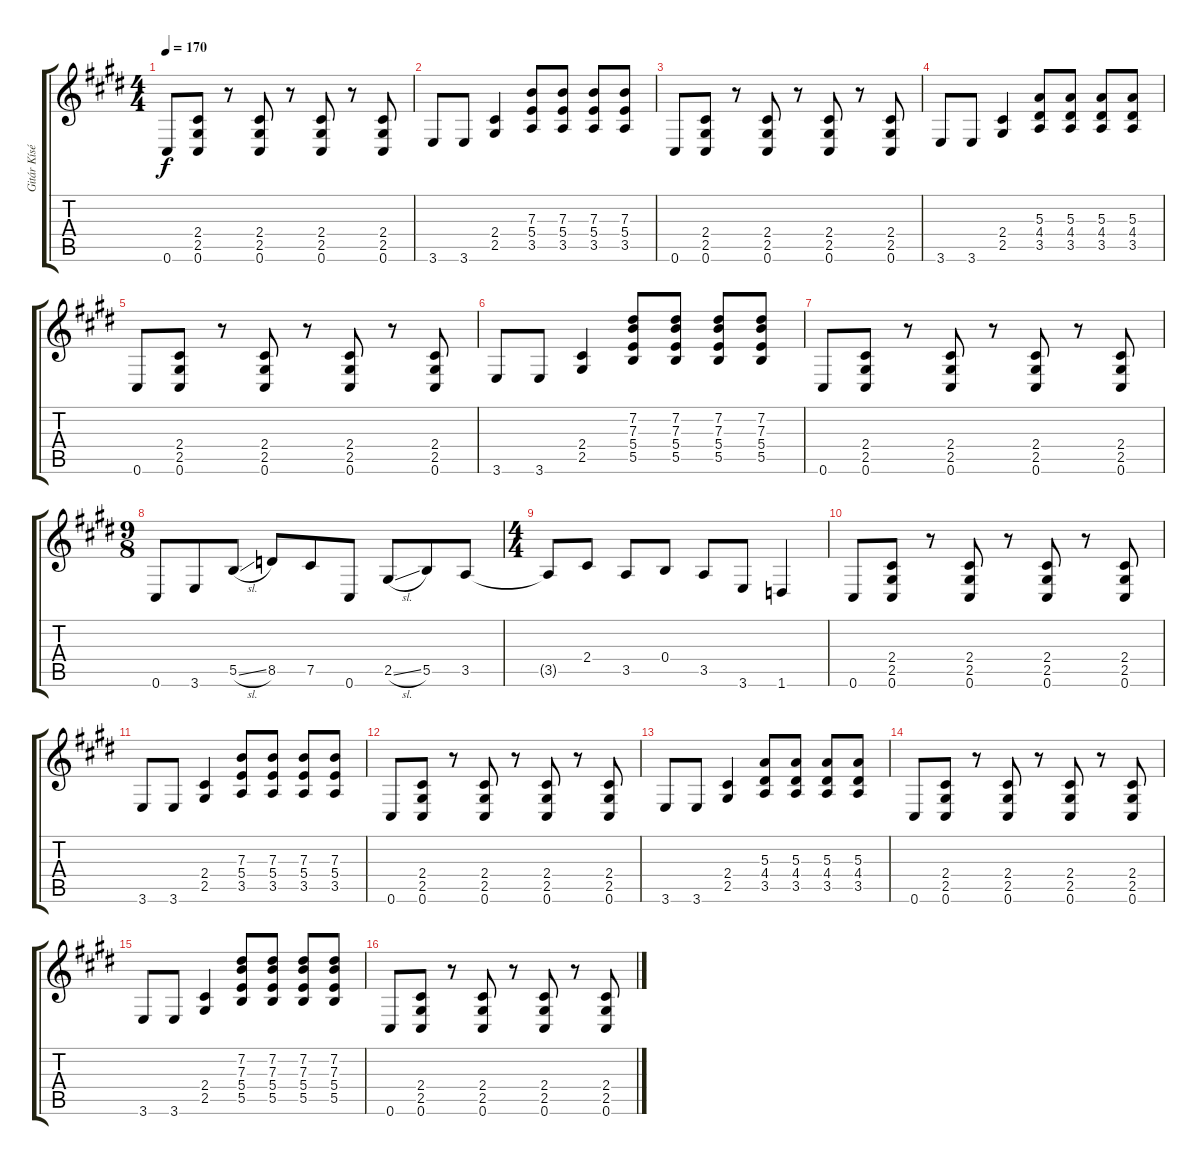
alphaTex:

\track ("Gitár Kíséret 2" "Gitár Kísé") {instrument distortionguitar}
\staff {score tabs}
\tuning (Db4 Ab3 E3 B2 Gb2 Db2) {hide}
\ts (4 4)
\tempo 170
\clef g2
\ks c#minor
0.6.8{dy f} (2.4 2.5 0.6).8 r.8 (2.4 2.5 0.6).8 r.8 (2.4 2.5 0.6).8 r.8 (2.4 2.5 0.6).8 |
3.6.8 3.6.8 (2.4 2.5).4 (7.3 5.4 3.5).8 (7.3 5.4 3.5).8 (7.3 5.4 3.5).8 (7.3 5.4 3.5).8 |
0.6.8 (2.4 2.5 0.6).8 r.8 (2.4 2.5 0.6).8 r.8 (2.4 2.5 0.6).8 r.8 (2.4 2.5 0.6).8 |
3.6.8 3.6.8 (2.4 2.5).4 (5.3 4.4 3.5).8 (5.3 4.4 3.5).8 (5.3 4.4 3.5).8 (5.3 4.4 3.5).8 |
0.6.8 (2.4 2.5 0.6).8 r.8 (2.4 2.5 0.6).8 r.8 (2.4 2.5 0.6).8 r.8 (2.4 2.5 0.6).8 |
3.6.8 3.6.8 (2.4 2.5).4 (7.2 7.3 5.4 5.5).8 (7.2 7.3 5.4 5.5).8 (7.2 7.3 5.4 5.5).8 (7.2 7.3 5.4 5.5).8 |
0.6.8 (2.4 2.5 0.6).8 r.8 (2.4 2.5 0.6).8 r.8 (2.4 2.5 0.6).8 r.8 (2.4 2.5 0.6).8 |
\ts (9 8)
0.6.8 3.6.8 5.5{sl}.8 8.5.8 7.5.8 0.6.8 2.5{sl}.8 5.5.8 3.5.8 |
\ts (4 4)
3.5{t}.8 2.4.8 3.5.8 0.4.8 3.5.8 3.6.8 1.6.4 |
0.6.8 (2.4 2.5 0.6).8 r.8 (2.4 2.5 0.6).8 r.8 (2.4 2.5 0.6).8 r.8 (2.4 2.5 0.6).8 |
3.6.8 3.6.8 (2.4 2.5).4 (7.3 5.4 3.5).8 (7.3 5.4 3.5).8 (7.3 5.4 3.5).8 (7.3 5.4 3.5).8 |
0.6.8 (2.4 2.5 0.6).8 r.8 (2.4 2.5 0.6).8 r.8 (2.4 2.5 0.6).8 r.8 (2.4 2.5 0.6).8 |
3.6.8 3.6.8 (2.4 2.5).4 (5.3 4.4 3.5).8 (5.3 4.4 3.5).8 (5.3 4.4 3.5).8 (5.3 4.4 3.5).8 |
0.6.8 (2.4 2.5 0.6).8 r.8 (2.4 2.5 0.6).8 r.8 (2.4 2.5 0.6).8 r.8 (2.4 2.5 0.6).8 |
3.6.8 3.6.8 (2.4 2.5).4 (7.2 7.3 5.4 5.5).8 (7.2 7.3 5.4 5.5).8 (7.2 7.3 5.4 5.5).8 (7.2 7.3 5.4 5.5).8 |
0.6.8 (2.4 2.5 0.6).8 r.8 (2.4 2.5 0.6).8 r.8 (2.4 2.5 0.6).8 r.8 (2.4 2.5 0.6).8
